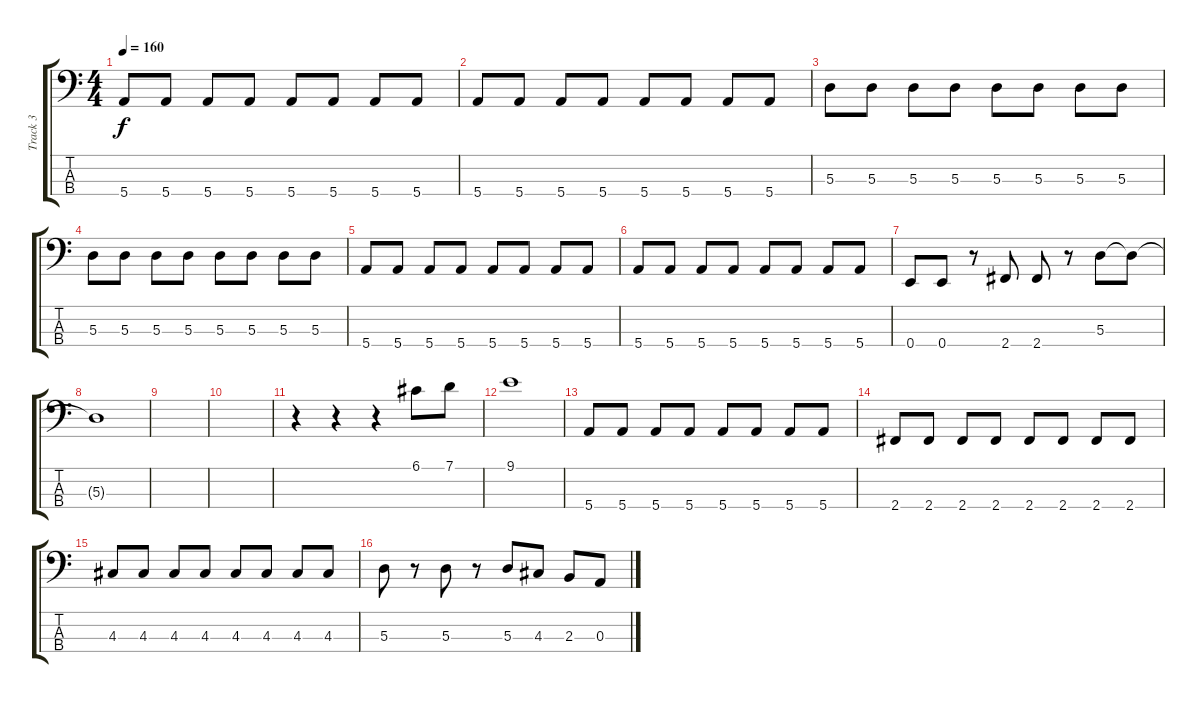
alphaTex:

\track ("Track 3" "Track 3") {instrument electricbasspick}
\staff {score tabs}
\tuning (G2 D2 A1 E1) {hide}
\ts (4 4)
\tempo 160
\clef f4
\ks c
5.4.8{dy f} 5.4.8 5.4.8 5.4.8 5.4.8 5.4.8 5.4.8 5.4.8 |
5.4.8 5.4.8 5.4.8 5.4.8 5.4.8 5.4.8 5.4.8 5.4.8 |
5.3.8 5.3.8 5.3.8 5.3.8 5.3.8 5.3.8 5.3.8 5.3.8 |
5.3.8 5.3.8 5.3.8 5.3.8 5.3.8 5.3.8 5.3.8 5.3.8 |
5.4.8 5.4.8 5.4.8 5.4.8 5.4.8 5.4.8 5.4.8 5.4.8 |
5.4.8 5.4.8 5.4.8 5.4.8 5.4.8 5.4.8 5.4.8 5.4.8 |
0.4.8 0.4.8 r.8 2.4.8 2.4.8 r.8 5.3.8 5.3{t}.8 |
5.3{t}.1 |
|
|
r.4 r.4 r.4 6.1.8 7.1.8 |
9.1.1 |
5.4.8 5.4.8 5.4.8 5.4.8 5.4.8 5.4.8 5.4.8 5.4.8 |
2.4.8 2.4.8 2.4.8 2.4.8 2.4.8 2.4.8 2.4.8 2.4.8 |
4.3.8 4.3.8 4.3.8 4.3.8 4.3.8 4.3.8 4.3.8 4.3.8 |
5.3.8 r.8 5.3.8 r.8 5.3.8 4.3.8 2.3.8 0.3.8
